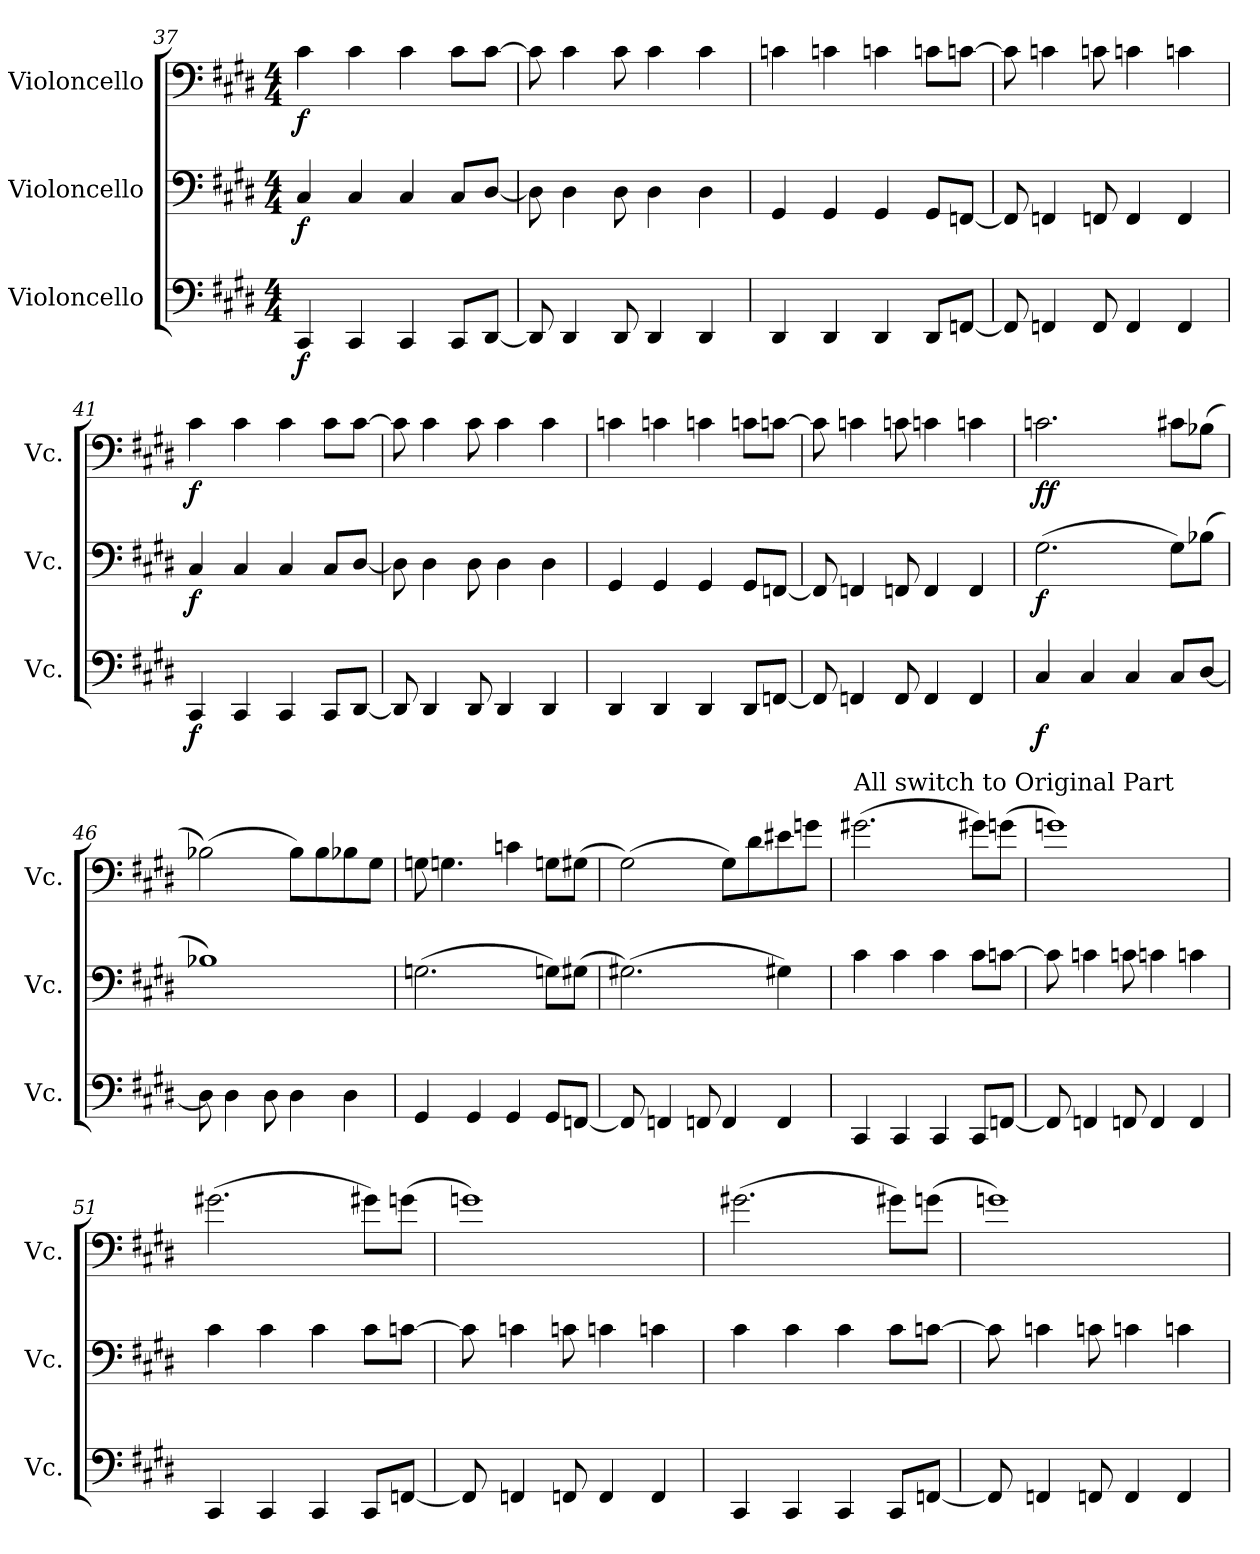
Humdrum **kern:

**kern	**dynam	**kern	**dynam	**kern	**dynam
*part3	*part3	*part2	*part2	*part1	*part1
*staff3	*staff3	*staff2	*staff2	*staff1	*staff1
*I"Violoncello	*	*I"Violoncello	*	*I"Violoncello	*
*I'Vc.	*	*I'Vc.	*	*I'Vc.	*
*clefF4	*	*clefF4	*	*clefF4	*
*k[f#c#g#d#]	*	*k[f#c#g#d#]	*	*k[f#c#g#d#]	*
*M4/4	*	*M4/4	*	*M4/4	*
=37	=37	=37	=37	=37	=37
!	!LO:DY:b	!	!LO:DY:b	!	!LO:DY:b
4CC#/	f	4C#/	f	4c#\	f
4CC#/	.	4C#/	.	4c#\	.
4CC#/	.	4C#/	.	4c#\	.
8CC#/L	.	8C#/L	.	8c#\L	.
[8DD#/J	.	[8D#/J	.	[8c#\J	.
=38	=38	=38	=38	=38	=38
8DD#/]	.	8D#\]	.	8c#\]	.
4DD#/	.	4D#\	.	4c#\	.
8DD#/	.	8D#\	.	8c#\	.
4DD#/	.	4D#\	.	4c#\	.
4DD#/	.	4D#\	.	4c#\	.
!!LO:PB:g=z
=39	=39	=39	=39	=39	=39
4DD#/	.	4GG#/	.	4cn\	.
4DD#/	.	4GG#/	.	4cn\	.
4DD#/	.	4GG#/	.	4cn\	.
8DD#/L	.	8GG#/L	.	8cn\L	.
[8FFn/J	.	[8FFn/J	.	[8cn\J	.
=40	=40	=40	=40	=40	=40
8FF/]	.	8FF/]	.	8c\]	.
4FFn/	.	4FFn/	.	4cn\	.
8FF/	.	8FFn/	.	8cn\	.
4FF/	.	4FF/	.	4cn\	.
4FF/	.	4FF/	.	4cn\	.
=41	=41	=41	=41	=41	=41
!	!LO:DY:b	!	!LO:DY:b	!	!LO:DY:b
4CC#/	f	4C#/	f	4c#\	f
4CC#/	.	4C#/	.	4c#\	.
4CC#/	.	4C#/	.	4c#\	.
8CC#/L	.	8C#/L	.	8c#\L	.
[8DD#/J	.	[8D#/J	.	[8c#\J	.
=42	=42	=42	=42	=42	=42
8DD#/]	.	8D#\]	.	8c#\]	.
4DD#/	.	4D#\	.	4c#\	.
8DD#/	.	8D#\	.	8c#\	.
4DD#/	.	4D#\	.	4c#\	.
4DD#/	.	4D#\	.	4c#\	.
=43	=43	=43	=43	=43	=43
4DD#/	.	4GG#/	.	4cn\	.
4DD#/	.	4GG#/	.	4cn\	.
4DD#/	.	4GG#/	.	4cn\	.
8DD#/L	.	8GG#/L	.	8cn\L	.
[8FFn/J	.	[8FFn/J	.	[8cn\J	.
!!LO:LB:g=z
=44	=44	=44	=44	=44	=44
8FF/]	.	8FF/]	.	8c\]	.
4FFn/	.	4FFn/	.	4cn\	.
8FF/	.	8FFn/	.	8cn\	.
4FF/	.	4FF/	.	4cn\	.
4FF/	.	4FF/	.	4cn\	.
=45	=45	=45	=45	=45	=45
!	!LO:DY:b	!	!LO:DY:b	!	!LO:DY:b
4C#/	f	(2.G#\	f	2.cn\	ff
4C#/	.	.	.	.	.
4C#/	.	.	.	.	.
8C#/L	.	8G#\L)	.	8c#X\L	.
[8D#/J	.	(8B-X\J	.	(8B-X\J	.
=46	=46	=46	=46	=46	=46
8D#\]	.	1B-X)	.	(2B-X\)	.
4D#\	.	.	.	.	.
8D#\	.	.	.	.	.
4D#\	.	.	.	8B-\L)	.
.	.	.	.	8B-\	.
4D#\	.	.	.	8B-X\	.
.	.	.	.	8G#\J	.
=47	=47	=47	=47	=47	=47
4GG#/	.	(2.Gn\	.	8Gn\	.
.	.	.	.	4.Gn\	.
4GG#/	.	.	.	.	.
4GG#/	.	.	.	4cn\	.
8GG#/L	.	8Gn\L)	.	8Gn\L	.
[8FFn/J	.	(8G#X\J	.	(8G#X\J	.
!!LO:LB:g=z
=48	=48	=48	=48	=48	=48
8FF/]	.	(2.G#X\)	.	(2G#\)	.
4FFn/	.	.	.	.	.
8FFn/	.	.	.	.	.
4FF/	.	.	.	8G#\L)	.
.	.	.	.	8d#\	.
4FF/	.	4G#X\)	.	8e#X\	.
.	.	.	.	8gn\J	.
=49	=49	=49	=49	=49	=49
!	!	!	!	!LO:TX:a:t=All switch to Original Part	!
4CC#/	.	4c#\	.	(2.g#X\	.
4CC#/	.	4c#\	.	.	.
4CC#/	.	4c#\	.	.	.
8CC#/L	.	8c#\L	.	8g#X\L)	.
[8FFn/J	.	[8cn\J	.	(8gn\J	.
=50	=50	=50	=50	=50	=50
8FF/]	.	8c\]	.	1gn)	.
4FFn/	.	4cn\	.	.	.
8FFn/	.	8cn\	.	.	.
4FF/	.	4cn\	.	.	.
4FF/	.	4cn\	.	.	.
=51	=51	=51	=51	=51	=51
4CC#/	.	4c#\	.	(2.g#X\	.
4CC#/	.	4c#\	.	.	.
4CC#/	.	4c#\	.	.	.
8CC#/L	.	8c#\L	.	8g#X\L)	.
[8FFn/J	.	[8cn\J	.	(8gn\J	.
!!LO:PB:g=z
=52	=52	=52	=52	=52	=52
8FF/]	.	8c\]	.	1gn)	.
4FFn/	.	4cn\	.	.	.
8FFn/	.	8cn\	.	.	.
4FF/	.	4cn\	.	.	.
4FF/	.	4cn\	.	.	.
=53	=53	=53	=53	=53	=53
4CC#/	.	4c#\	.	(2.g#X\	.
4CC#/	.	4c#\	.	.	.
4CC#/	.	4c#\	.	.	.
8CC#/L	.	8c#\L	.	8g#X\L)	.
[8FFn/J	.	[8cn\J	.	(8gn\J	.
=54	=54	=54	=54	=54	=54
8FF/]	.	8c\]	.	1gn)	.
4FFn/	.	4cn\	.	.	.
8FFn/	.	8cn\	.	.	.
4FF/	.	4cn\	.	.	.
4FF/	.	4cn\	.	.	.
=	=	=	=	=	=
*-	*-	*-	*-	*-	*-
